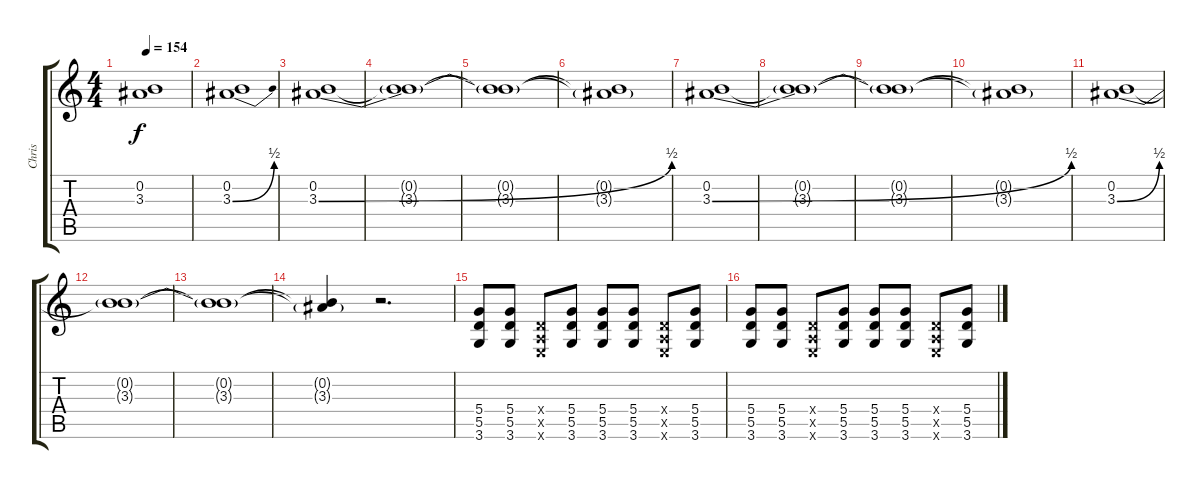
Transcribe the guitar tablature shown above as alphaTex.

\track ("Chris" "Chris") {instrument distortionguitar}
\staff {score tabs}
\tuning (E4 B3 G3 D3 A2 E2) {hide}
\ts (4 4)
\tempo 154
\clef g2
\ks c
(0.2{t} 3.3{t}).1{dy f} |
(0.2 3.3{be (bend 0 0 60 2)}).1 |
(0.2 3.3{be (bend 0 0 60 2)}).1 |
(0.2{t} 3.3{t}).1 |
(0.2{t} 3.3{t}).1 |
(0.2{t} 3.3{t}).1 |
(0.2 3.3{be (bend 0 0 60 2)}).1 |
(0.2{t} 3.3{t}).1 |
(0.2{t} 3.3{t}).1 |
(0.2{t} 3.3{t}).1 |
(0.2 3.3{be (bend 0 0 60 2)}).1 |
(0.2{t} 3.3{t}).1 |
(0.2{t} 3.3{t}).1 |
(0.2{t} 3.3{t}).4 r.2{d} |
(5.4 5.5 3.6).8 (5.4 5.5 3.6).8 (0.4{x} 0.5{x} 0.6{x}).8 (5.4 5.5 3.6).8 (5.4 5.5 3.6).8 (5.4 5.5 3.6).8 (0.4{x} 0.5{x} 0.6{x}).8 (5.4 5.5 3.6).8 |
(5.4 5.5 3.6).8 (5.4 5.5 3.6).8 (0.4{x} 0.5{x} 0.6{x}).8 (5.4 5.5 3.6).8 (5.4 5.5 3.6).8 (5.4 5.5 3.6).8 (0.4{x} 0.5{x} 0.6{x}).8 (5.4 5.5 3.6).8
